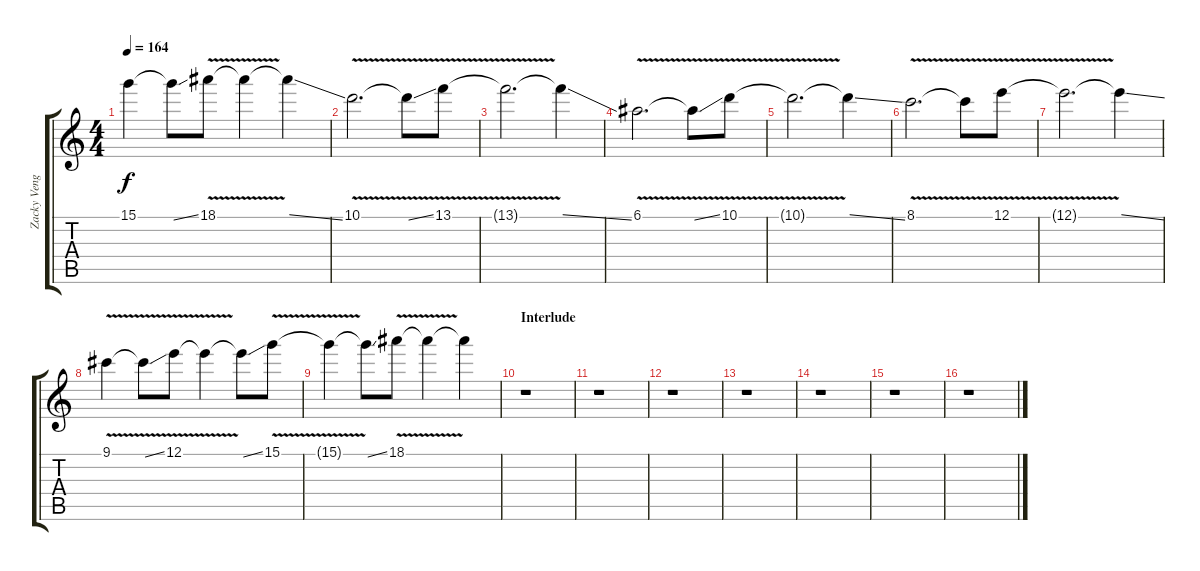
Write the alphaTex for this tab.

\track ("Zacky Vengeance (Pan Lead)" "Zacky Veng") {instrument distortionguitar}
\staff {score tabs}
\tuning (E4 B3 G3 D3 A2 D2) {hide}
\ts (4 4)
\tempo 164
\clef g2
\ks c
15.1{t}.4{dy f} 15.1{ss t}.8 18.1{v}.8 18.1{t}.4 18.1{ss t}.4 |
10.1{v}.2{d} 10.1{ss t}.8 13.1{v}.8 |
13.1{t}.2{d} 13.1{ss t}.4 |
6.1{v}.2{d} 6.1{ss t}.8 10.1{v}.8 |
10.1{t}.2{d} 10.1{ss t}.4 |
8.1{v}.2{d} 8.1{t}.8 12.1{v}.8 |
12.1{t}.2{d} 12.1{ss t}.4 |
9.1{v}.4 9.1{ss t}.8 12.1{v}.8 12.1{t}.4 12.1{ss t}.8 15.1{v}.8 |
15.1{t}.4 15.1{ss t}.8 18.1{v}.8 18.1{t}.4 18.1{t}.4 |
\section ("" "Interlude")
r.1 |
r.1 |
r.1 |
r.1 |
r.1 |
r.1 |
r.1
